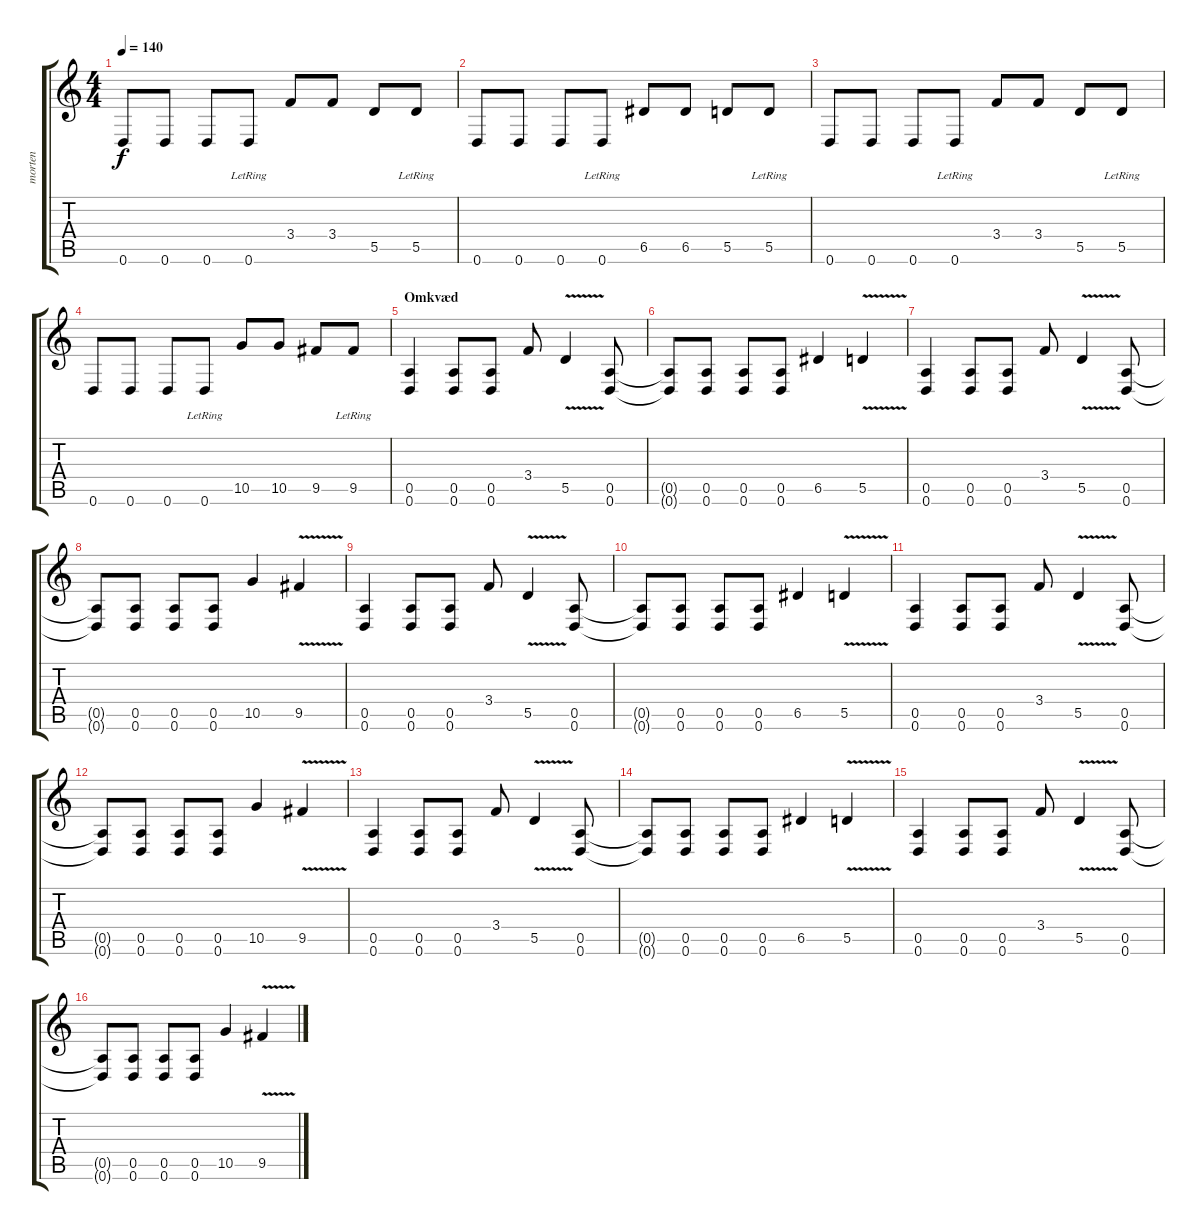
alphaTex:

\track ("morten" "morten") {instrument electricguitarclean}
\staff {score tabs}
\tuning (E4 B3 G3 D3 A2 D2) {hide}
\ts (4 4)
\tempo 140
\clef g2
\ks c
0.6.8{dy f} 0.6.8 0.6.8 0.6{lr}.8 3.4.8 3.4.8 5.5.8 5.5{lr}.8 |
0.6.8 0.6.8 0.6.8 0.6{lr}.8 6.5.8 6.5.8 5.5.8 5.5{lr}.8 |
0.6.8 0.6.8 0.6.8 0.6{lr}.8 3.4.8 3.4.8 5.5.8 5.5{lr}.8 |
0.6.8 0.6.8 0.6.8 0.6{lr}.8 10.5.8 10.5.8 9.5.8 9.5{lr}.8 |
\section ("" "Omkvæd")
(0.5 0.6).4{volume 16 instrument distortionguitar} (0.5 0.6).8 (0.5 0.6).8 3.4.8 5.5{v}.4 (0.5 0.6).8 |
(0.5{t} 0.6{t}).8 (0.5 0.6).8 (0.5 0.6).8 (0.5 0.6).8 6.5.4 5.5{v}.4 |
(0.5 0.6).4 (0.5 0.6).8 (0.5 0.6).8 3.4.8 5.5{v}.4 (0.5 0.6).8 |
(0.5{t} 0.6{t}).8 (0.5 0.6).8 (0.5 0.6).8 (0.5 0.6).8 10.5.4 9.5{v}.4 |
(0.5 0.6).4{volume 16 instrument distortionguitar} (0.5 0.6).8 (0.5 0.6).8 3.4.8 5.5{v}.4 (0.5 0.6).8 |
(0.5{t} 0.6{t}).8 (0.5 0.6).8 (0.5 0.6).8 (0.5 0.6).8 6.5.4 5.5{v}.4 |
(0.5 0.6).4 (0.5 0.6).8 (0.5 0.6).8 3.4.8 5.5{v}.4 (0.5 0.6).8 |
(0.5{t} 0.6{t}).8 (0.5 0.6).8 (0.5 0.6).8 (0.5 0.6).8 10.5.4 9.5{v}.4 |
(0.5 0.6).4{volume 16 instrument distortionguitar} (0.5 0.6).8 (0.5 0.6).8 3.4.8 5.5{v}.4 (0.5 0.6).8 |
(0.5{t} 0.6{t}).8 (0.5 0.6).8 (0.5 0.6).8 (0.5 0.6).8 6.5.4 5.5{v}.4 |
(0.5 0.6).4 (0.5 0.6).8 (0.5 0.6).8 3.4.8 5.5{v}.4 (0.5 0.6).8 |
(0.5{t} 0.6{t}).8 (0.5 0.6).8 (0.5 0.6).8 (0.5 0.6).8 10.5.4 9.5{v}.4
